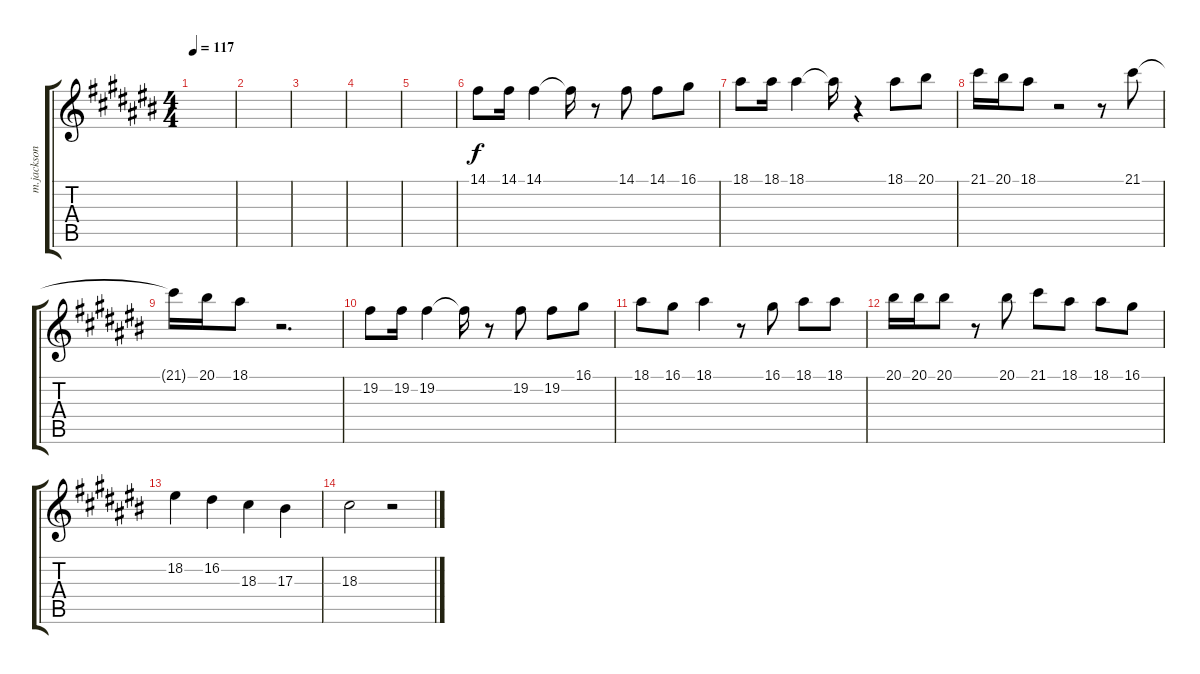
\track ("m.jackson" "m.jackson") {instrument choiraahs}
\staff {score tabs}
\tuning (E4 B3 G3 D3 A2 E2) {hide}
\ts (4 4)
\tempo 117
\clef g2
\ks a#minor
|
|
|
|
|
14.1.8 14.1.16 14.1.4 14.1{t}.16 r.8 14.1.8 14.1.8 16.1.8 |
18.1.8 18.1.16 18.1.4 18.1{t}.16 r.4 18.1.8 20.1.8 |
21.1.16 20.1.16 18.1.8 r.2 r.8 21.1.8 |
21.1{t}.16 20.1.16 18.1.8 r.2{d} |
19.2.8 19.2.16 19.2.4 19.2{t}.16 r.8 19.2.8 19.2.8 16.1.8 |
18.1.8 16.1.8 18.1.4 r.8 16.1.8 18.1.8 18.1.8 |
20.1.16 20.1.16 20.1.8 r.8 20.1.8 21.1.8 18.1.8 18.1.8 16.1.8 |
18.2.4 16.2.4 18.3.4 17.3.4 |
18.3.2 r.2
